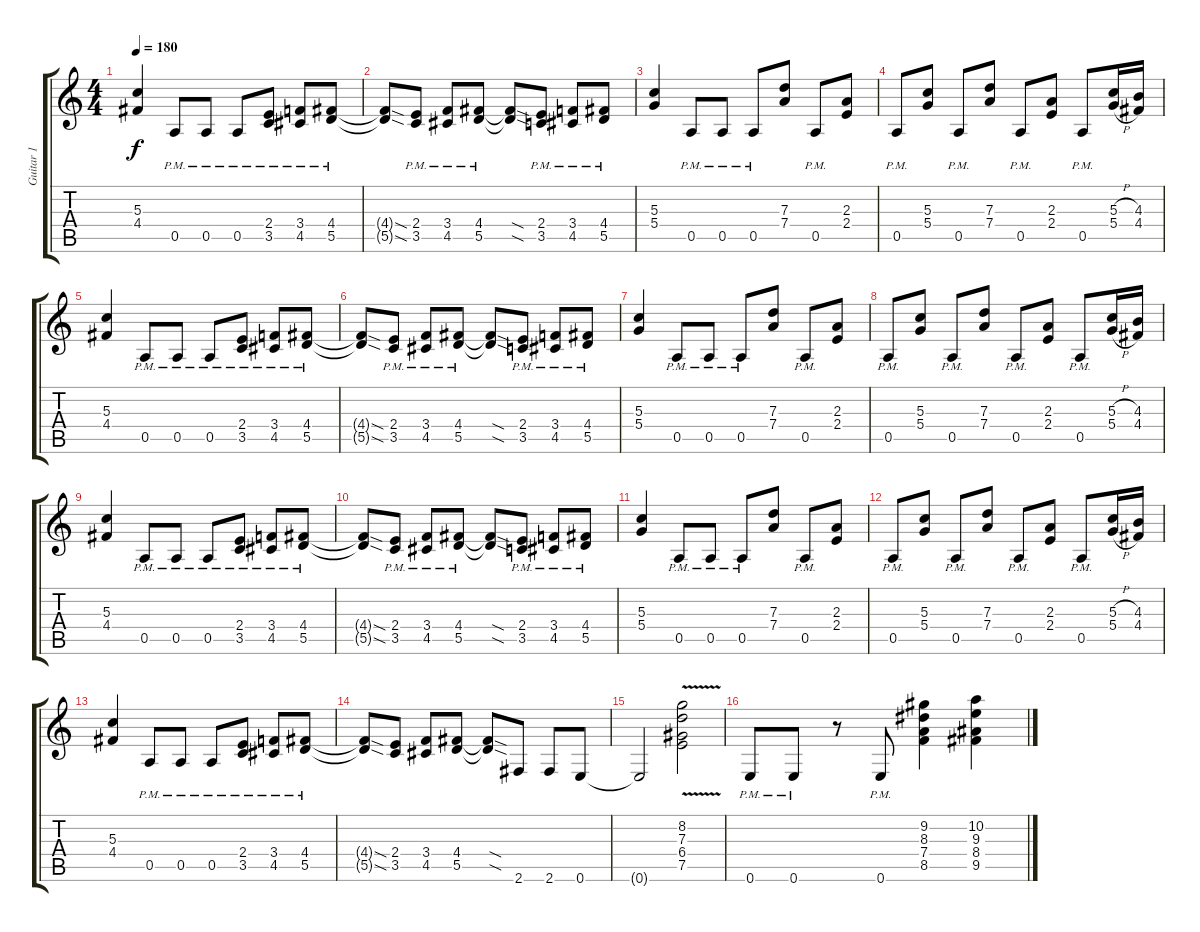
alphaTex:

\track ("Guitar 1" "Guitar 1") {instrument distortionguitar}
\staff {score tabs}
\tuning (E4 B3 G3 D3 A2 E2) {hide}
\ts (4 4)
\tempo 180
\clef g2
\ks c
(5.3 4.4).4{dy f} 0.5{pm}.8 0.5{pm}.8 0.5{pm}.8 (2.4{pm} 3.5{pm}).8 (3.4{pm} 4.5{pm}).8 (4.4{pm} 5.5{pm}).8 |
(4.4{sod t} 5.5{sod t}).8 (2.4{pm} 3.5{pm}).8 (3.4{pm} 4.5{pm}).8 (4.4{pm} 5.5{pm}).8 (4.4{sod t} 5.5{sod t}).8 (2.4{pm} 3.5{pm}).8 (3.4{pm} 4.5{pm}).8 (4.4{pm} 5.5{pm}).8 |
(5.3 5.4).4 0.5{pm}.8 0.5{pm}.8 0.5{pm}.8 (7.3 7.4).8 0.5{pm}.8 (2.3 2.4).8 |
0.5{pm}.8 (5.3 5.4).8 0.5{pm}.8 (7.3 7.4).8 0.5{pm}.8 (2.3 2.4).8 0.5{pm}.8 (5.3{h} 5.4{h}).16 (4.3 4.4).16 |
(5.3 4.4).4 0.5{pm}.8 0.5{pm}.8 0.5{pm}.8 (2.4{pm} 3.5{pm}).8 (3.4{pm} 4.5{pm}).8 (4.4{pm} 5.5{pm}).8 |
(4.4{sod t} 5.5{sod t}).8 (2.4{pm} 3.5{pm}).8 (3.4{pm} 4.5{pm}).8 (4.4{pm} 5.5{pm}).8 (4.4{sod t} 5.5{sod t}).8 (2.4{pm} 3.5{pm}).8 (3.4{pm} 4.5{pm}).8 (4.4{pm} 5.5{pm}).8 |
(5.3 5.4).4 0.5{pm}.8 0.5{pm}.8 0.5{pm}.8 (7.3 7.4).8 0.5{pm}.8 (2.3 2.4).8 |
0.5{pm}.8 (5.3 5.4).8 0.5{pm}.8 (7.3 7.4).8 0.5{pm}.8 (2.3 2.4).8 0.5{pm}.8 (5.3{h} 5.4{h}).16 (4.3 4.4).16 |
(5.3 4.4).4 0.5{pm}.8 0.5{pm}.8 0.5{pm}.8 (2.4{pm} 3.5{pm}).8 (3.4{pm} 4.5{pm}).8 (4.4{pm} 5.5{pm}).8 |
(4.4{sod t} 5.5{sod t}).8 (2.4{pm} 3.5{pm}).8 (3.4{pm} 4.5{pm}).8 (4.4{pm} 5.5{pm}).8 (4.4{sod t} 5.5{sod t}).8 (2.4{pm} 3.5{pm}).8 (3.4{pm} 4.5{pm}).8 (4.4{pm} 5.5{pm}).8 |
(5.3 5.4).4 0.5{pm}.8 0.5{pm}.8 0.5{pm}.8 (7.3 7.4).8 0.5{pm}.8 (2.3 2.4).8 |
0.5{pm}.8 (5.3 5.4).8 0.5{pm}.8 (7.3 7.4).8 0.5{pm}.8 (2.3 2.4).8 0.5{pm}.8 (5.3{h} 5.4{h}).16 (4.3 4.4).16 |
(5.3 4.4).4 0.5{pm}.8 0.5{pm}.8 0.5{pm}.8 (2.4{pm} 3.5{pm}).8 (3.4{pm} 4.5{pm}).8 (4.4{pm} 5.5{pm}).8 |
(4.4{sod t} 5.5{sod t}).8 (2.4 3.5).8 (3.4 4.5).8 (4.4 5.5).8 (4.4{sod t} 5.5{sod t}).8 2.6.8 2.6.8 0.6.8 |
0.6{t}.2 (8.2{v} 7.3{v} 6.4{v} 7.5{v}).2 |
0.6{pm}.8 0.6{pm}.8 r.8 0.6{pm}.8 (9.2 8.3 7.4 8.5).4 (10.2 9.3 8.4 9.5).4
